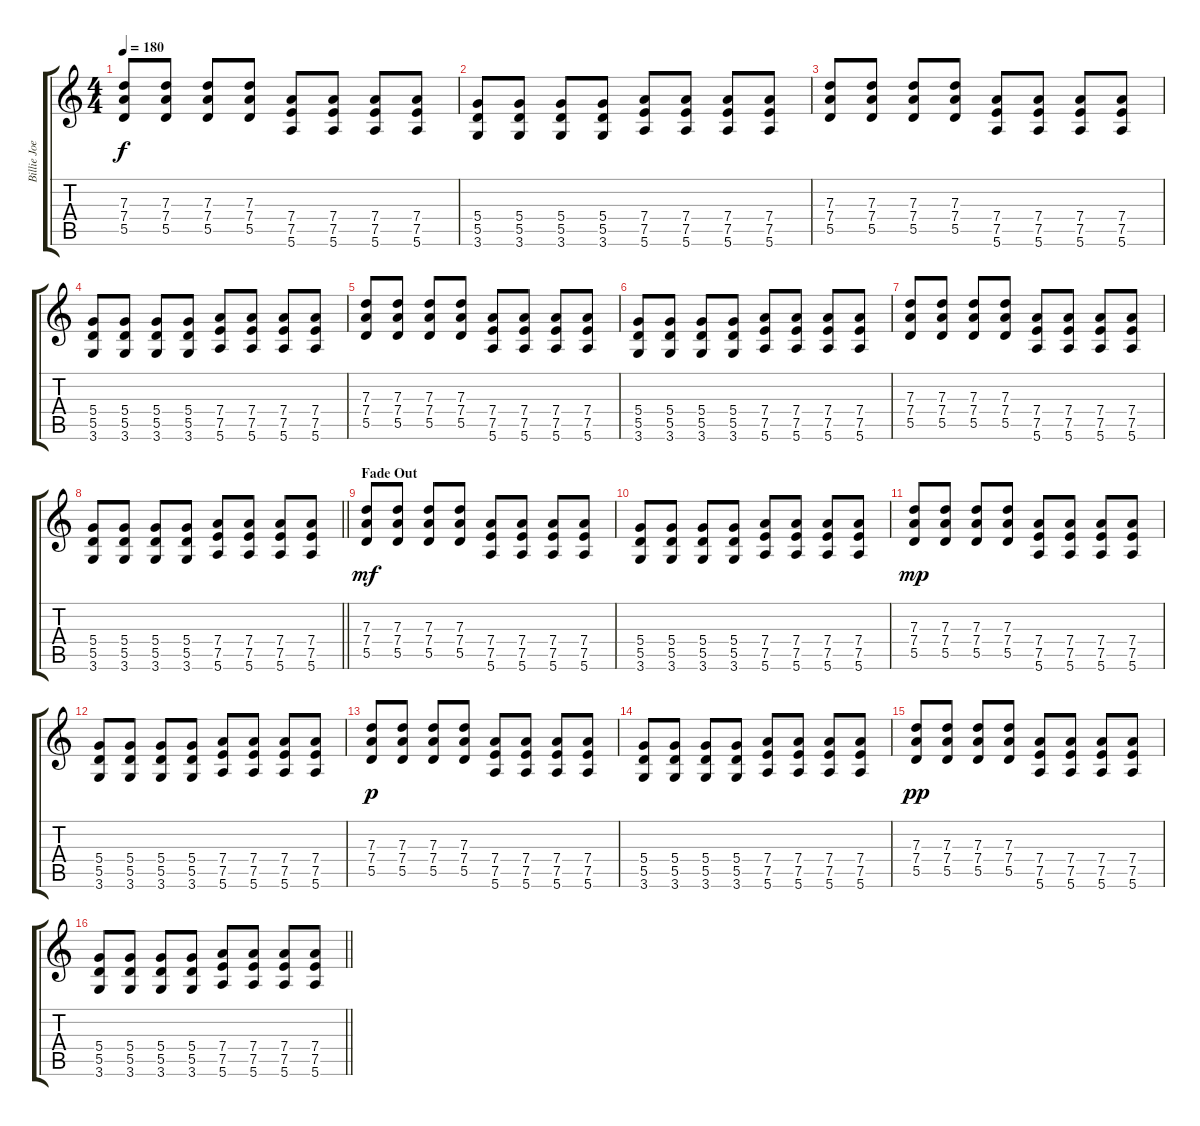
\track ("Billie Joe Armstrong - Guitar" "Billie Joe") {instrument distortionguitar}
\staff {score tabs}
\tuning (E4 B3 G3 D3 A2 E2) {hide}
\ts (4 4)
\tempo 180
\clef g2
\ks c
(7.3 7.4 5.5).8{dy f} (7.3 7.4 5.5).8 (7.3 7.4 5.5).8 (7.3 7.4 5.5).8 (7.4 7.5 5.6).8 (7.4 7.5 5.6).8 (7.4 7.5 5.6).8 (7.4 7.5 5.6).8 |
(5.4 5.5 3.6).8 (5.4 5.5 3.6).8 (5.4 5.5 3.6).8 (5.4 5.5 3.6).8 (7.4 7.5 5.6).8 (7.4 7.5 5.6).8 (7.4 7.5 5.6).8 (7.4 7.5 5.6).8 |
(7.3 7.4 5.5).8 (7.3 7.4 5.5).8 (7.3 7.4 5.5).8 (7.3 7.4 5.5).8 (7.4 7.5 5.6).8 (7.4 7.5 5.6).8 (7.4 7.5 5.6).8 (7.4 7.5 5.6).8 |
(5.4 5.5 3.6).8 (5.4 5.5 3.6).8 (5.4 5.5 3.6).8 (5.4 5.5 3.6).8 (7.4 7.5 5.6).8 (7.4 7.5 5.6).8 (7.4 7.5 5.6).8 (7.4 7.5 5.6).8 |
(7.3 7.4 5.5).8 (7.3 7.4 5.5).8 (7.3 7.4 5.5).8 (7.3 7.4 5.5).8 (7.4 7.5 5.6).8 (7.4 7.5 5.6).8 (7.4 7.5 5.6).8 (7.4 7.5 5.6).8 |
(5.4 5.5 3.6).8 (5.4 5.5 3.6).8 (5.4 5.5 3.6).8 (5.4 5.5 3.6).8 (7.4 7.5 5.6).8 (7.4 7.5 5.6).8 (7.4 7.5 5.6).8 (7.4 7.5 5.6).8 |
(7.3 7.4 5.5).8 (7.3 7.4 5.5).8 (7.3 7.4 5.5).8 (7.3 7.4 5.5).8 (7.4 7.5 5.6).8 (7.4 7.5 5.6).8 (7.4 7.5 5.6).8 (7.4 7.5 5.6).8 |
\barLineRight lightlight
(5.4 5.5 3.6).8 (5.4 5.5 3.6).8 (5.4 5.5 3.6).8 (5.4 5.5 3.6).8 (7.4 7.5 5.6).8 (7.4 7.5 5.6).8 (7.4 7.5 5.6).8 (7.4 7.5 5.6).8 |
\section ("" "Fade Out")
(7.3 7.4 5.5).8{dy mf} (7.3 7.4 5.5).8 (7.3 7.4 5.5).8 (7.3 7.4 5.5).8 (7.4 7.5 5.6).8 (7.4 7.5 5.6).8 (7.4 7.5 5.6).8 (7.4 7.5 5.6).8 |
(5.4 5.5 3.6).8 (5.4 5.5 3.6).8 (5.4 5.5 3.6).8 (5.4 5.5 3.6).8 (7.4 7.5 5.6).8 (7.4 7.5 5.6).8 (7.4 7.5 5.6).8 (7.4 7.5 5.6).8 |
(7.3 7.4 5.5).8{dy mp} (7.3 7.4 5.5).8 (7.3 7.4 5.5).8 (7.3 7.4 5.5).8 (7.4 7.5 5.6).8 (7.4 7.5 5.6).8 (7.4 7.5 5.6).8 (7.4 7.5 5.6).8 |
(5.4 5.5 3.6).8 (5.4 5.5 3.6).8 (5.4 5.5 3.6).8 (5.4 5.5 3.6).8 (7.4 7.5 5.6).8 (7.4 7.5 5.6).8 (7.4 7.5 5.6).8 (7.4 7.5 5.6).8 |
(7.3 7.4 5.5).8{dy p} (7.3 7.4 5.5).8 (7.3 7.4 5.5).8 (7.3 7.4 5.5).8 (7.4 7.5 5.6).8 (7.4 7.5 5.6).8 (7.4 7.5 5.6).8 (7.4 7.5 5.6).8 |
(5.4 5.5 3.6).8 (5.4 5.5 3.6).8 (5.4 5.5 3.6).8 (5.4 5.5 3.6).8 (7.4 7.5 5.6).8 (7.4 7.5 5.6).8 (7.4 7.5 5.6).8 (7.4 7.5 5.6).8 |
(7.3 7.4 5.5).8{dy pp} (7.3 7.4 5.5).8 (7.3 7.4 5.5).8 (7.3 7.4 5.5).8 (7.4 7.5 5.6).8 (7.4 7.5 5.6).8 (7.4 7.5 5.6).8 (7.4 7.5 5.6).8 |
\barLineRight lightlight
(5.4 5.5 3.6).8 (5.4 5.5 3.6).8 (5.4 5.5 3.6).8 (5.4 5.5 3.6).8 (7.4 7.5 5.6).8 (7.4 7.5 5.6).8 (7.4 7.5 5.6).8 (7.4 7.5 5.6).8
